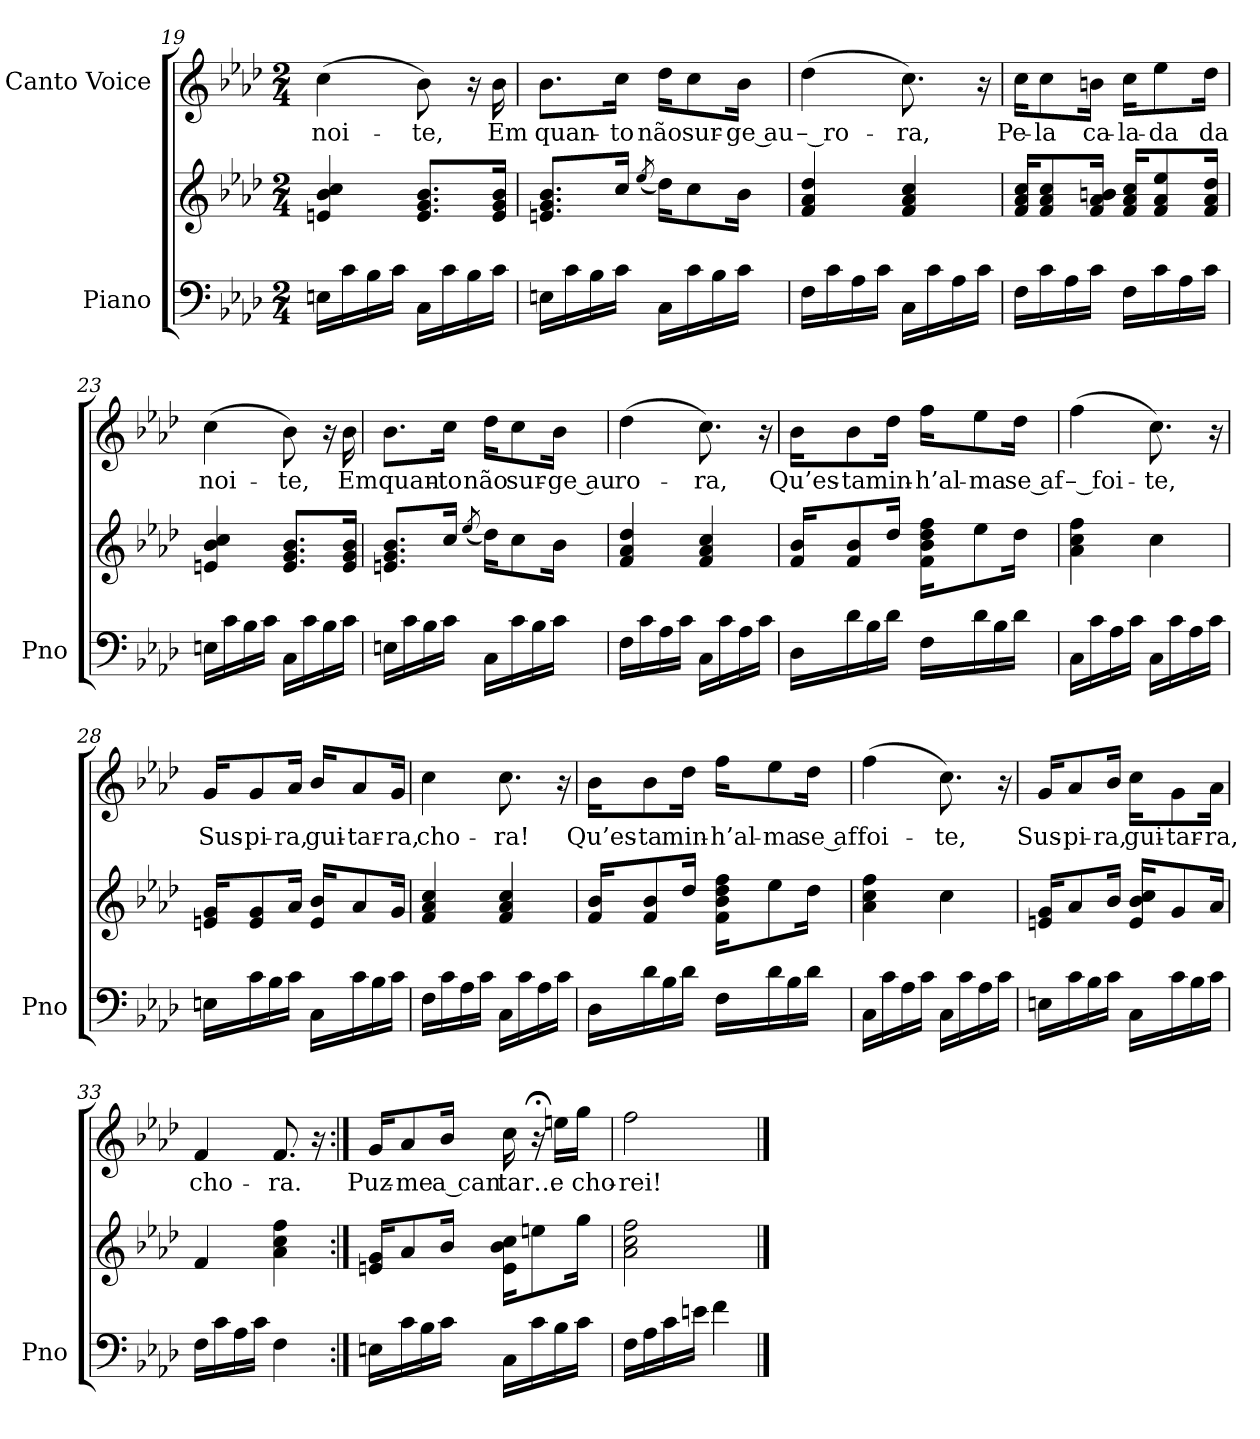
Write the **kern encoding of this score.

**kern	**kern	**kern	**text
*part2	*part2	*part1	*part1
*staff3	*staff2	*staff1	*staff1
*I"Piano	*	*I"Canto Voice	*
*I'Pno	*	*	*
*clefF4	*clefG2	*clefG2	*
*k[b-e-a-d-]	*k[b-e-a-d-]	*k[b-e-a-d-]	*
*M2/4	*M2/4	*M2/4	*
=19	=19	=19	=19
16En\LL	4en/ 4b-/ 4cc/	(4cc\	noi-
16c\	.	.	.
16B-\	.	.	.
16c\JJ	.	.	.
16C\LL	8.e/ 8.g/ 8.b-/L	8b-\)	-te,
16c\	.	.	.
16B-\	.	16r	.
16c\JJ	16e/ 16g/ 16b-/Jk	16b-\	Em
=20	=20	=20	=20
16En\LL	8.en/ 8.g/ 8.b-/L	8.b-\L	quan-
16c\	.	.	.
16B-\	.	.	.
16c\JJ	16cc/Jk	16cc\Jk	-to
.	(8qee-/	.	.
16C\LL	16dd-\KL)	16dd-\KL	não
16c\	8cc\	8cc\	sur-
16B-\	.	.	.
16c\JJ	16b-\Jk	16b-\Jk	ge au
=21	=21	=21	=21
16F\LL	4f/ 4a-/ 4dd-/	(4dd-\	-– ro-
16c\	.	.	.
16A-\	.	.	.
16c\JJ	.	.	.
16C\LL	4f/ 4a-/ 4cc/	8.cc\)	-ra,
16c\	.	.	.
16A-\	.	.	.
16c\JJ	.	16r	.
=22	=22	=22	=22
16F\LL	16f/ 16a-/ 16cc/KL	16cc\KL	Pe-
16c\	8f/ 8a-/ 8cc/	8cc\	-la
16A-\	.	.	.
16c\JJ	16f/ 16a-/ 16bn/Jk	16bn\Jk	ca-
16F\LL	16f/ 16a-/ 16cc/KL	16cc\KL	-la-
16c\	8f/ 8a-/ 8ee-/	8ee-\	-da
16A-\	.	.	.
16c\JJ	16f/ 16a-/ 16dd-/Jk	16dd-\Jk	da
=23	=23	=23	=23
16En\LL	4en/ 4b-/ 4cc/	(4cc\	noi-
16c\	.	.	.
16B-\	.	.	.
16c\JJ	.	.	.
16C\LL	8.e/ 8.g/ 8.b-/L	8b-\)	-te,
16c\	.	.	.
16B-\	.	16r	.
16c\JJ	16e/ 16g/ 16b-/Jk	16b-\	Em
=24	=24	=24	=24
16En\LL	8.en/ 8.g/ 8.b-/L	8.b-\L	quan-
16c\	.	.	.
16B-\	.	.	.
16c\JJ	16cc/Jk	16cc\Jk	-to
.	(8qee-/	.	.
16C\LL	16dd-\KL)	16dd-\KL	não
16c\	8cc\	8cc\	sur-
16B-\	.	.	.
16c\JJ	16b-\Jk	16b-\Jk	ge au
=25	=25	=25	=25
16F\LL	4f/ 4a-/ 4dd-/	(4dd-\	-ro-
16c\	.	.	.
16A-\	.	.	.
16c\JJ	.	.	.
16C\LL	4f/ 4a-/ 4cc/	8.cc\)	-ra,
16c\	.	.	.
16A-\	.	.	.
16c\JJ	.	16r	.
=26	=26	=26	=26
16D-\LL	16f/ 16b-/KL	16b-\KL	Qu’es-
16d-\	8f/ 8b-/	8b-\	-ta
16B-\	.	.	.
16d-\JJ	16dd-/Jk	16dd-\Jk	min-
16F\LL	16f\ 16b-\ 16dd-\ 16ff\KL	16ff\KL	-h’al-
16d-\	8ee-\	8ee-\	-ma
16B-\	.	.	.
16d-\JJ	16dd-\Jk	16dd-\Jk	se af
=27	=27	=27	=27
16C\LL	4a-\ 4cc\ 4ff\	(4ff\	-– foi-
16c\	.	.	.
16A-\	.	.	.
16c\JJ	.	.	.
16C\LL	4cc\	8.cc\)	-te,
16c\	.	.	.
16A-\	.	.	.
16c\JJ	.	16r	.
=28	=28	=28	=28
16En\LL	16en/ 16g/KL	16g/KL	Sus-
16c\	8e/ 8g/	8g/	-pi-
16B-\	.	.	.
16c\JJ	16a-/Jk	16a-/Jk	-ra,
16C\LL	16e/ 16b-/KL	16b-/KL	gui-
16c\	8a-/	8a-/	-tar-
16B-\	.	.	.
16c\JJ	16g/Jk	16g/Jk	-ra,
=29	=29	=29	=29
16F\LL	4f/ 4a-/ 4cc/	4cc\	cho-
16c\	.	.	.
16A-\	.	.	.
16c\JJ	.	.	.
16C\LL	4f/ 4a-/ 4cc/	8.cc\	-ra!
16c\	.	.	.
16A-\	.	.	.
16c\JJ	.	16r	.
=30	=30	=30	=30
16D-\LL	16f/ 16b-/KL	16b-\KL	Qu’es-
16d-\	8f/ 8b-/	8b-\	-ta
16B-\	.	.	.
16d-\JJ	16dd-/Jk	16dd-\Jk	min-
16F\LL	16f\ 16b-\ 16dd-\ 16ff\KL	16ff\KL	-h’al-
16d-\	8ee-\	8ee-\	-ma
16B-\	.	.	.
16d-\JJ	16dd-\Jk	16dd-\Jk	se af
=31	=31	=31	=31
16C\LL	4a-\ 4cc\ 4ff\	(4ff\	-foi-
16c\	.	.	.
16A-\	.	.	.
16c\JJ	.	.	.
16C\LL	4cc\	8.cc\)	-te,
16c\	.	.	.
16A-\	.	.	.
16c\JJ	.	16r	.
=32	=32	=32	=32
16En\LL	16en/ 16g/KL	16g/KL	Sus-
16c\	8a-/	8a-/	-pi-
16B-\	.	.	.
16c\JJ	16b-/Jk	16b-/Jk	-ra,
16C\LL	16e/ 16b-/ 16cc/KL	16cc\KL	gui-
16c\	8g/	8g\	-tar-
16B-\	.	.	.
16c\JJ	16a-/Jk	16a-\Jk	-ra,
=33	=33	=33	=33
16F\LL	4f/	4f/	cho-
16c\	.	.	.
16A-\	.	.	.
16c\JJ	.	.	.
4F\	4a-\ 4cc\ 4ff\	8.f/	-ra.
.	.	16r	.
=34:|!	=34:|!	=34:|!	=34:|!
16En\LL	16en/ 16g/KL	16g/KL	Puz-
16c\	8a-/	8a-/	-me
16B-\	.	.	.
16c\JJ	16b-/Jk	16b-/Jk	a can
16C\LL	16e\ 16b-\ 16cc\KL	16cc\	-tar…
16c\	8een\	16r;<	.
16B-\	.	16een\LL	e
16c\JJ	16gg\Jk	16gg\JJ	cho-
=35	=35	=35	=35
*	*	*^	*
16F\LL	2a-\ 2cc\ 2ff\	2ff\	4ryy	-rei!
16A-\	.	.	.	.
16c\	.	.	.	.
16en\JJ	.	.	.	.
4f\	.	.	4ryy	.
*	*	*v	*v	*
==	==	==	==
*-	*-	*-	*-
